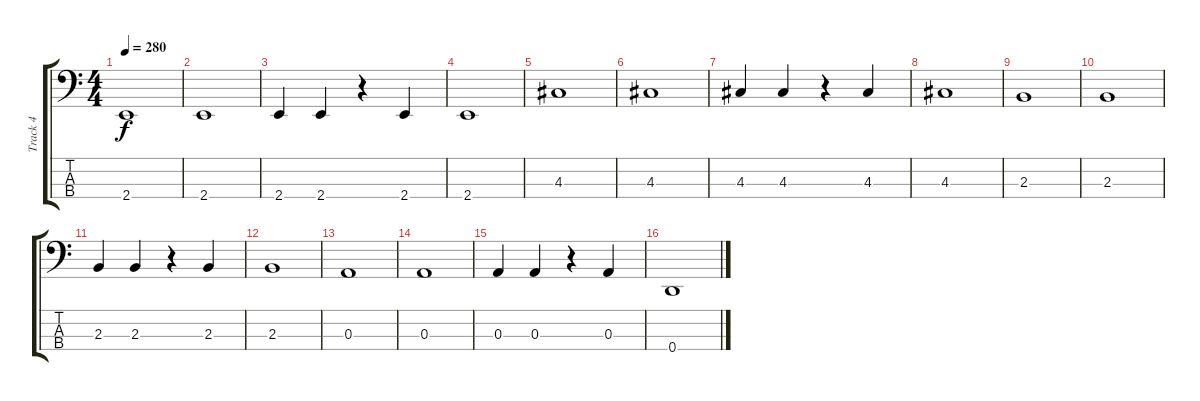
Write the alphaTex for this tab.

\track ("Track 4" "Track 4") {instrument electricbasspick}
\staff {score tabs}
\tuning (G2 D2 A1 D1) {hide}
\ts (4 4)
\tempo 280
\clef f4
\ks c
2.4.1{dy f} |
2.4.1 |
2.4.4 2.4.4 r.4 2.4.4 |
2.4.1 |
4.3.1 |
4.3.1 |
4.3.4 4.3.4 r.4 4.3.4 |
4.3.1 |
2.3.1 |
2.3.1 |
2.3.4 2.3.4 r.4 2.3.4 |
2.3.1 |
0.3.1 |
0.3.1 |
0.3.4 0.3.4 r.4 0.3.4 |
0.4.1
